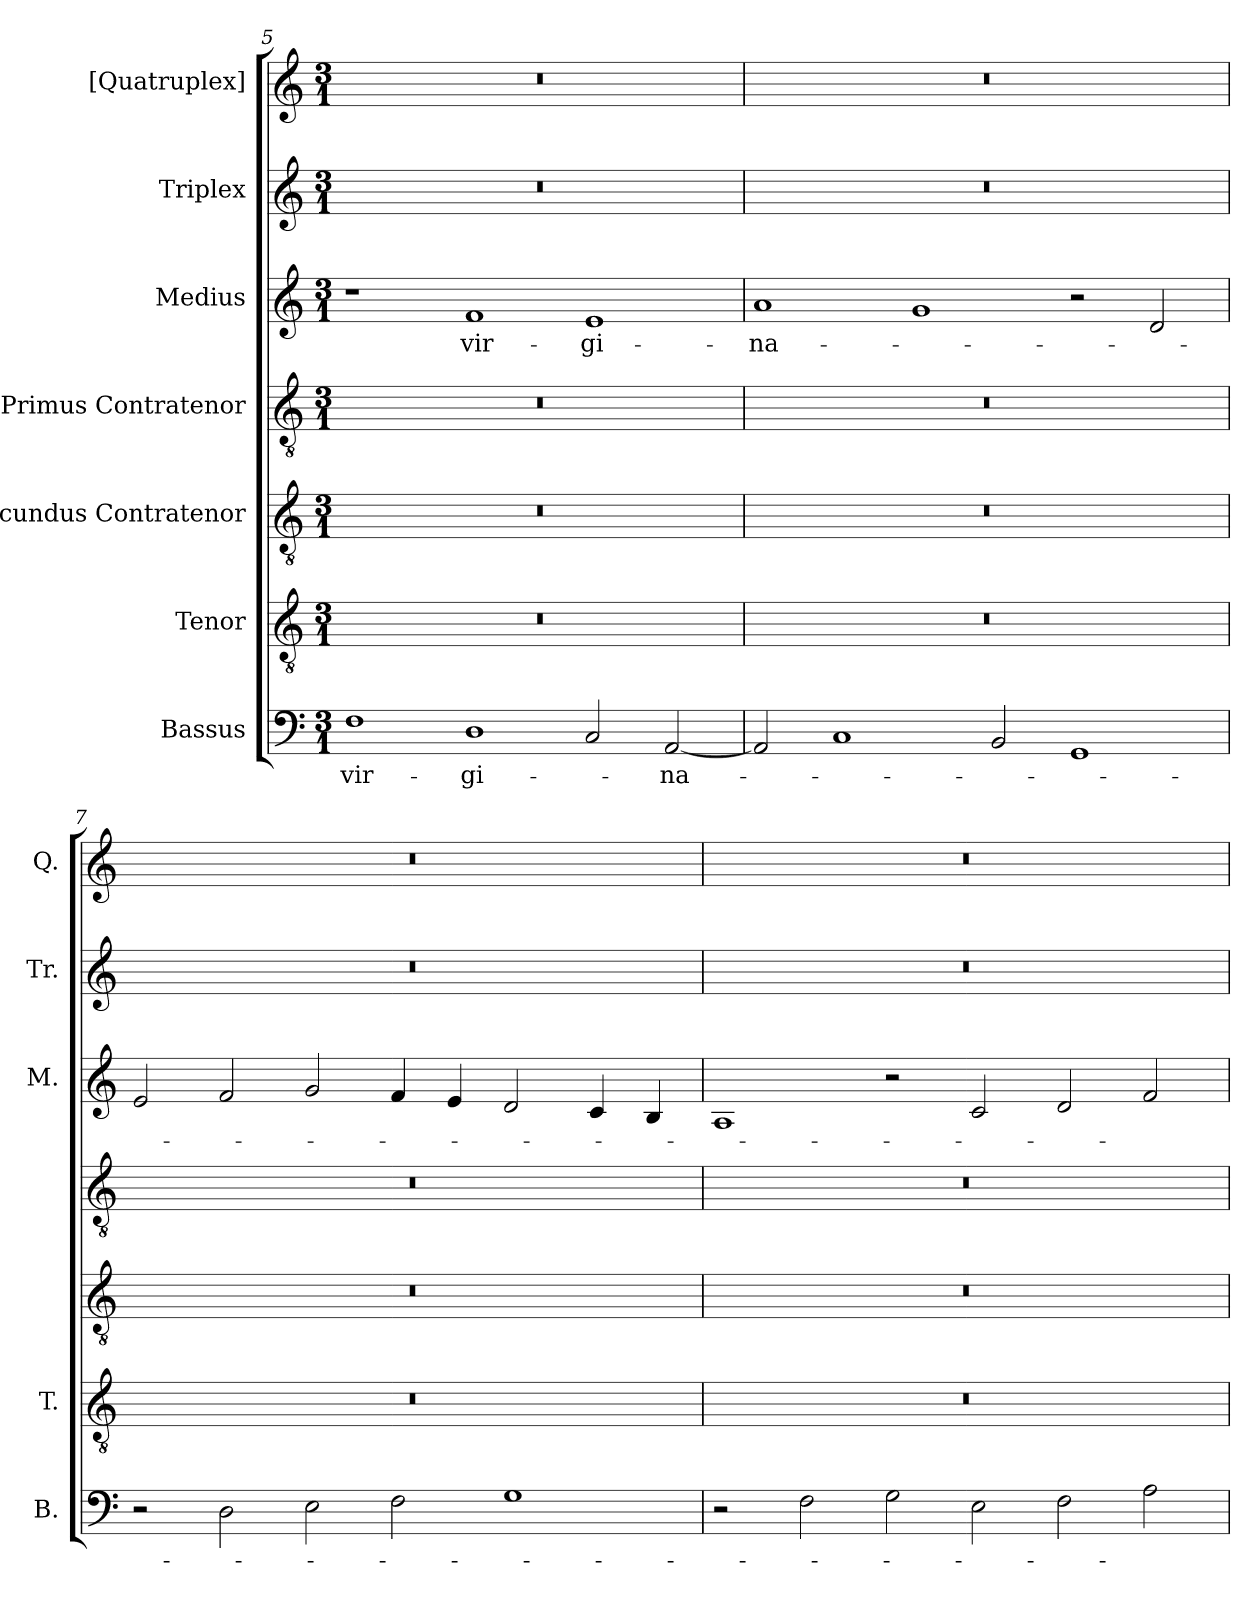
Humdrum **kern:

**kern	**text	**kern	**kern	**kern	**kern	**text	**kern	**kern
*part7	*part7	*part6	*part5	*part4	*part3	*part3	*part2	*part1
*staff7	*staff7	*staff6	*staff5	*staff4	*staff3	*staff3	*staff2	*staff1
*I"Bassus	*	*I"Tenor	*I"Secundus Contratenor	*I"Primus Contratenor	*I"Medius	*	*I"Triplex	*I"[Quatruplex]
*I'B.	*	*I'T.	*	*	*I'M.	*	*I'Tr.	*I'Q.
*clefF4	*	*clefGv2	*clefGv2	*clefGv2	*clefG2	*	*clefG2	*clefG2
*	*	*ITrd7c12	*ITrd7c12	*ITrd7c12	*	*	*	*
*k[]	*	*k[]	*k[]	*k[]	*k[]	*	*k[]	*k[]
*C:	*	*C:	*C:	*C:	*C:	*	*C:	*C:
*M3/1	*	*M3/1	*M3/1	*M3/1	*M3/1	*	*M3/1	*M3/1
=5	=5	=5	=5	=5	=5	=5	=5	=5
!	!LO:LY:b:color=#000000	!LO:N:vis=1	!LO:N:vis=1	!LO:N:vis=1	!	!	!LO:N:vis=1	!LO:N:vis=1
1Fi	vir-	0.r	0.r	0.r	1r	.	0.r	0.r
!	!LO:LY:b:color=#000000	!	!	!	!	!	!	!
!	!	!	!	!	!	!LO:LY:b:color=#000000	!	!
1Di	-gi-	.	.	.	1fi	vir-	.	.
!	!	!	!	!	!	!LO:LY:b:color=#000000	!	!
2Ci/	.	.	.	.	1ei	-gi-	.	.
!	!LO:LY:b:color=#000000	!	!	!	!	!	!	!
[<2AAi/	-na-	.	.	.	.	.	.	.
=6	=6	=6	=6	=6	=6	=6	=6	=6
!	!	!LO:N:vis=1	!LO:N:vis=1	!LO:N:vis=1	!	!	!	!
!	!	!	!	!	!	!LO:LY:b:color=#000000	!LO:N:vis=1	!LO:N:vis=1
2AAi/]	.	0.r	0.r	0.r	1ai	-na-	0.r	0.r
1Ci	.	.	.	.	.	.	.	.
.	.	.	.	.	1gi	.	.	.
2BBi/	.	.	.	.	.	.	.	.
1GGi	.	.	.	.	2r	.	.	.
.	.	.	.	.	2di/	.	.	.
=7	=7	=7	=7	=7	=7	=7	=7	=7
!	!	!LO:N:vis=1	!LO:N:vis=1	!LO:N:vis=1	!	!	!LO:N:vis=1	!LO:N:vis=1
2r	.	0.r	0.r	0.r	2ei/	.	0.r	0.r
2Di\	.	.	.	.	2fi/	.	.	.
2Ei\	.	.	.	.	2gi/	.	.	.
2Fi\	.	.	.	.	4fi/	.	.	.
.	.	.	.	.	4ei/	.	.	.
1Gi	.	.	.	.	2di/	.	.	.
.	.	.	.	.	4ci/	.	.	.
.	.	.	.	.	4Bi/	.	.	.
!!LO:LB:g=z
=8	=8	=8	=8	=8	=8	=8	=8	=8
!	!	!LO:N:vis=1	!LO:N:vis=1	!LO:N:vis=1	!	!	!LO:N:vis=1	!LO:N:vis=1
2r	.	0.r	0.r	0.r	1Ai	.	0.r	0.r
2Fi\	.	.	.	.	.	.	.	.
2Gi\	.	.	.	.	2r	.	.	.
2Ei\	.	.	.	.	2ci/	.	.	.
2Fi\	.	.	.	.	2di/	.	.	.
2Ai\	.	.	.	.	2fi/	.	.	.
=	=	=	=	=	=	=	=	=
*-	*-	*-	*-	*-	*-	*-	*-	*-
